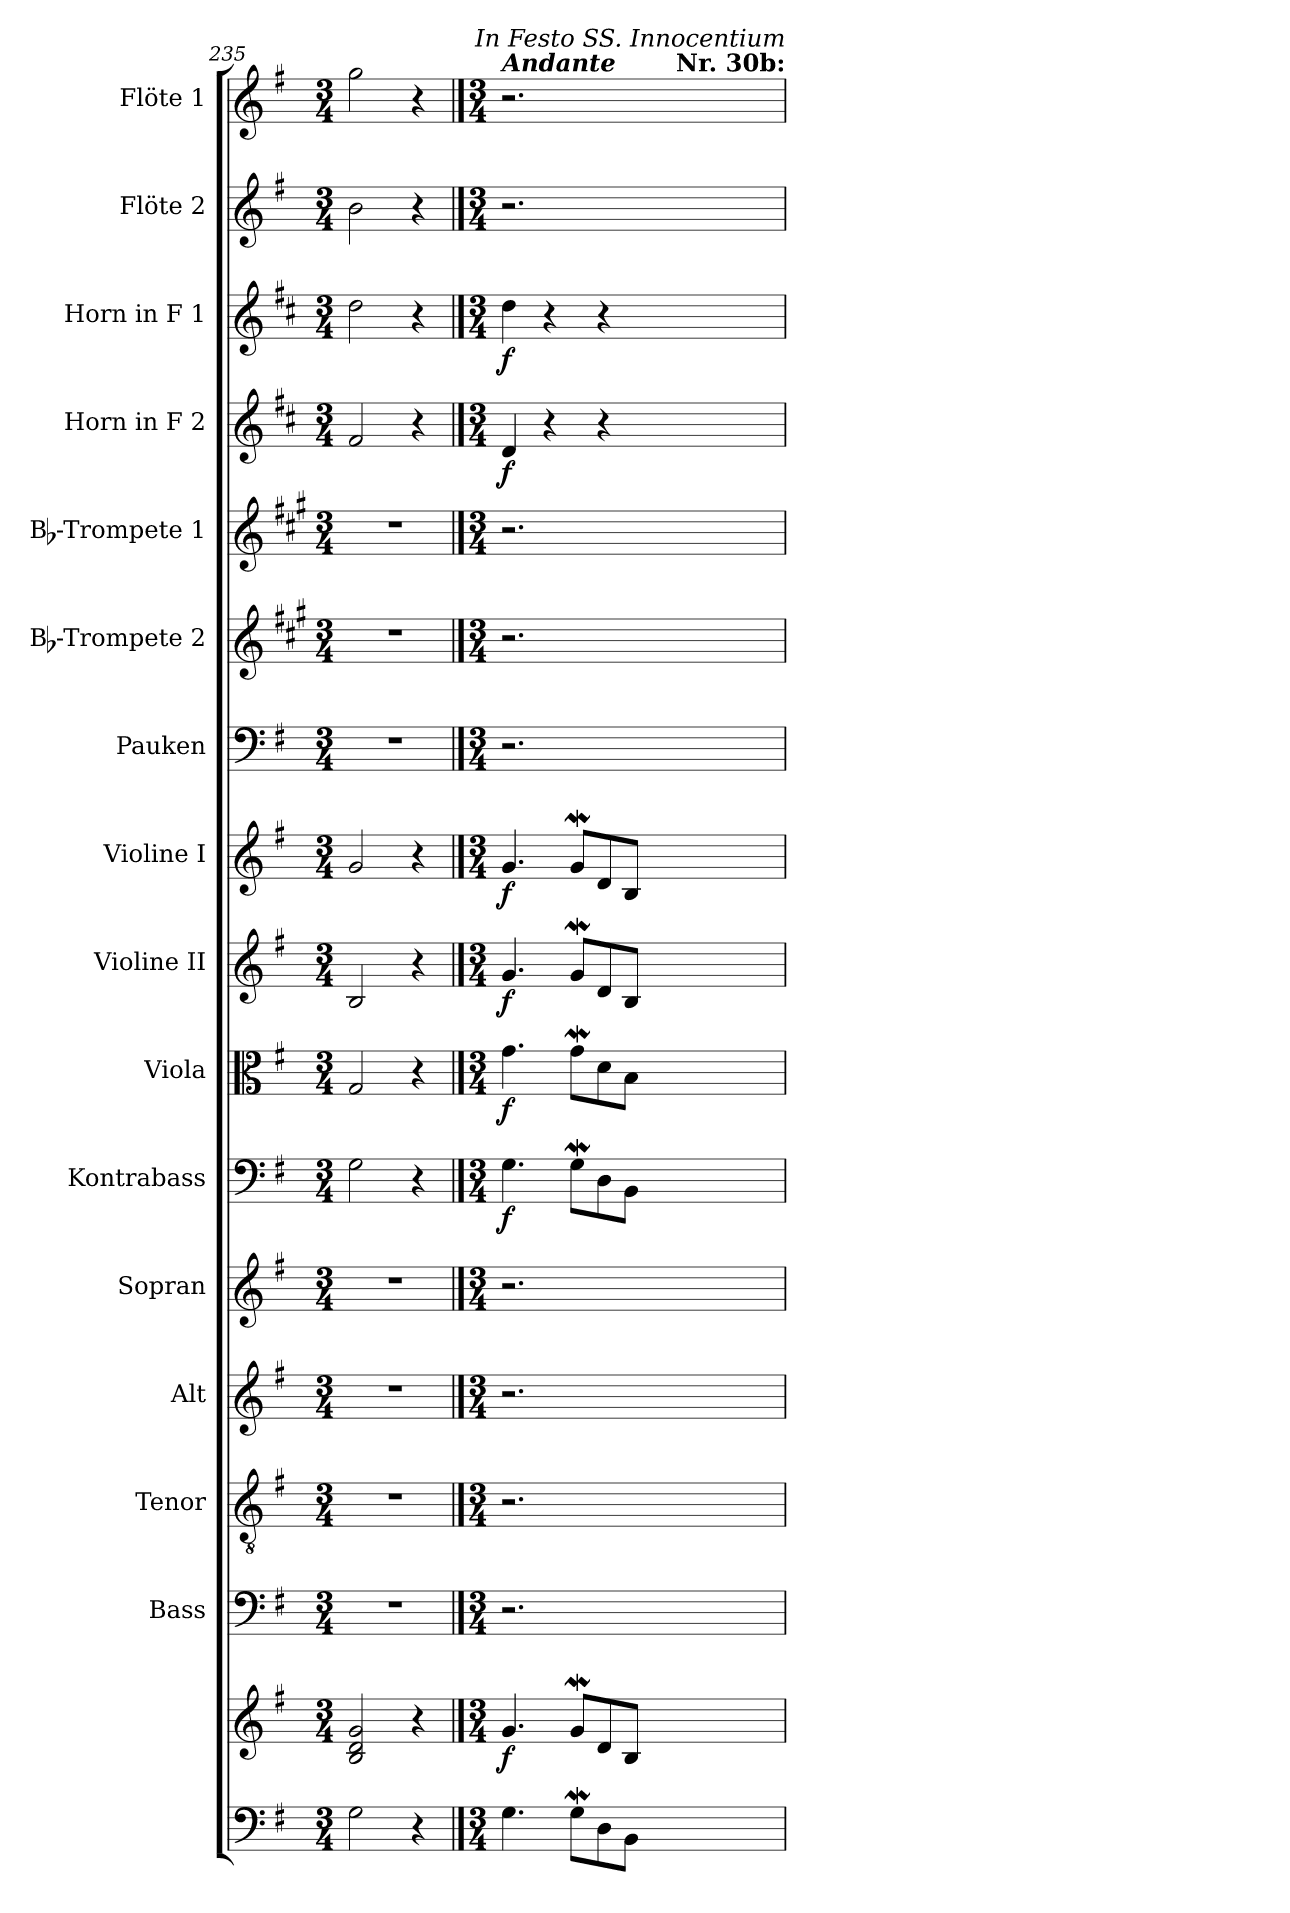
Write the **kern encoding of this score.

**kern	**kern	**dynam	**kern	**kern	**kern	**kern	**kern	**dynam	**kern	**dynam	**kern	**dynam	**kern	**dynam	**kern	**kern	**kern	**kern	**dynam	**kern	**dynam	**kern	**kern
*part16	*part16	*part16	*part15	*part14	*part13	*part12	*part11	*part11	*part10	*part10	*part9	*part9	*part8	*part8	*part7	*part6	*part5	*part4	*part4	*part3	*part3	*part2	*part1
*staff17	*staff16	*staff16/17	*staff15	*staff14	*staff13	*staff12	*staff11	*staff11	*staff10	*staff10	*staff9	*staff9	*staff8	*staff8	*staff7	*staff6	*staff5	*staff4	*staff4	*staff3	*staff3	*staff2	*staff1
*	*	*	*I"Bass	*I"Tenor	*I"Alt	*I"Sopran	*I"Kontrabass	*	*I"Viola	*	*I"Violine II	*	*I"Violine I	*	*I"Pauken	*I"Bb-Trompete 2	*I"Bb-Trompete 1	*I"Horn in F 2	*	*I"Horn in F 1	*	*I"Flöte 2	*I"Flöte 1
*	*	*	*I'B.	*I'T.	*I'A.	*I'S.	*I'Kb.	*	*I'Vla.	*	*I'Vl. II	*	*I'Vl. I	*	*I'Pk.	*I'Bb Trp. 2	*I'Bb Trp. 1	*	*	*	*	*I'Fl. 2	*I'Fl. 1
*clefF4	*clefG2	*	*clefF4	*clefGv2	*clefG2	*clefG2	*clefF4	*	*clefC3	*	*clefG2	*	*clefG2	*	*clefF4	*clefG2	*clefG2	*clefG2	*	*clefG2	*	*clefG2	*clefG2
*	*	*	*	*	*	*	*ITrd7c12	*	*	*	*	*	*	*	*	*ITrd1c2	*ITrd1c2	*ITrd4c7	*	*ITrd4c7	*	*	*
*k[f#]	*k[f#]	*	*k[f#]	*k[f#]	*k[f#]	*k[f#]	*k[f#]	*	*k[f#]	*	*k[f#]	*	*k[f#]	*	*k[f#]	*k[f#]	*k[f#]	*k[f#]	*	*k[f#]	*	*k[f#]	*k[f#]
*G:	*G:	*	*G:	*G:	*G:	*G:	*G:	*	*G:	*	*G:	*	*G:	*	*G:	*G:	*G:	*G:	*	*G:	*	*G:	*G:
*M3/4	*M3/4	*	*M3/4	*M3/4	*M3/4	*M3/4	*M3/4	*	*M3/4	*	*M3/4	*	*M3/4	*	*M3/4	*M3/4	*M3/4	*M3/4	*	*M3/4	*	*M3/4	*M3/4
=235	=235	=235	=235	=235	=235	=235	=235	=235	=235	=235	=235	=235	=235	=235	=235	=235	=235	=235	=235	=235	=235	=235	=235
2G\	2B/ 2d/ 2g/	.	2.r	2.r	2.r	2.r	2GG\	.	2G/	.	2B/	.	2g/	.	2.r	2.r	2.r	2B/	.	2g\	.	2b\	2gg\
4r	4r	.	.	.	.	.	4r	.	4r	.	4r	.	4r	.	.	.	.	4r	.	4r	.	4r	4r
!!LO:PB:g=z
==236	==236	==236	==236	==236	==236	==236	==236	==236	==236	==236	==236	==236	==236	==236	==236	==236	==236	==236	==236	==236	==236	==236	==236
*M3/4	*M3/4	*	*M3/4	*M3/4	*M3/4	*M3/4	*M3/4	*	*M3/4	*	*M3/4	*	*M3/4	*	*M3/4	*M3/4	*M3/4	*M3/4	*	*M3/4	*	*M3/4	*M3/4
!	!	!	!	!	!	!	!	!	!	!	!	!	!	!	!	!	!	!	!	!	!	!	!LO:TX:a:Bi:t=Andante
!	!	!LO:DY:b	!	!	!	!	!	!LO:DY:b	!	!LO:DY:b	!	!LO:DY:b	!	!LO:DY:b	!	!	!	!	!LO:DY:b	!	!LO:DY:b	!	!
4.G\	4.g/	f	2.r	2.r	2.r	2.r	4.GG\	f	4.g\	f	4.g/	f	4.g/	f	2.r	2.r	2.r	4G/	f	4g\	f	2.r	2.r
.	.	.	.	.	.	.	.	.	.	.	.	.	.	.	.	.	.	4r	.	4r	.	.	.
8Gw\L	8gw/L	.	.	.	.	.	8GGw\L	.	8gw\L	.	8gw/L	.	8gw/L	.	.	.	.	.	.	.	.	.	.
8D\	8d/	.	.	.	.	.	8DD\	.	8d\	.	8d/	.	8d/	.	.	.	.	4r	.	4r	.	.	.
8BB\J	8B/J	.	.	.	.	.	8BBB\J	.	8B\J	.	8B/J	.	8B/J	.	.	.	.	.	.	.	.	.	.
1..ryy	1..ryy	.	1..ryy	1..ryy	1..ryy	1..ryy	1..ryy	.	1..ryy	.	1..ryy	.	1..ryy	.	1..ryy	1..ryy	1..ryy	1..ryy	.	1..ryy	.	1..ryy	1..ryy
!	!	!	!	!	!	!	!	!	!	!	!	!	!	!	!	!	!	!	!	!	!	!	!LO:TX:a:B:t=Nr. 30b&colon;
!	!	!	!	!	!	!	!	!	!	!	!	!	!	!	!	!	!	!	!	!	!	!	!LO:TX:a:i:t=In Festo SS. Innocentium
=	=	=	=	=	=	=	=	=	=	=	=	=	=	=	=	=	=	=	=	=	=	=	=
*-	*-	*-	*-	*-	*-	*-	*-	*-	*-	*-	*-	*-	*-	*-	*-	*-	*-	*-	*-	*-	*-	*-	*-
